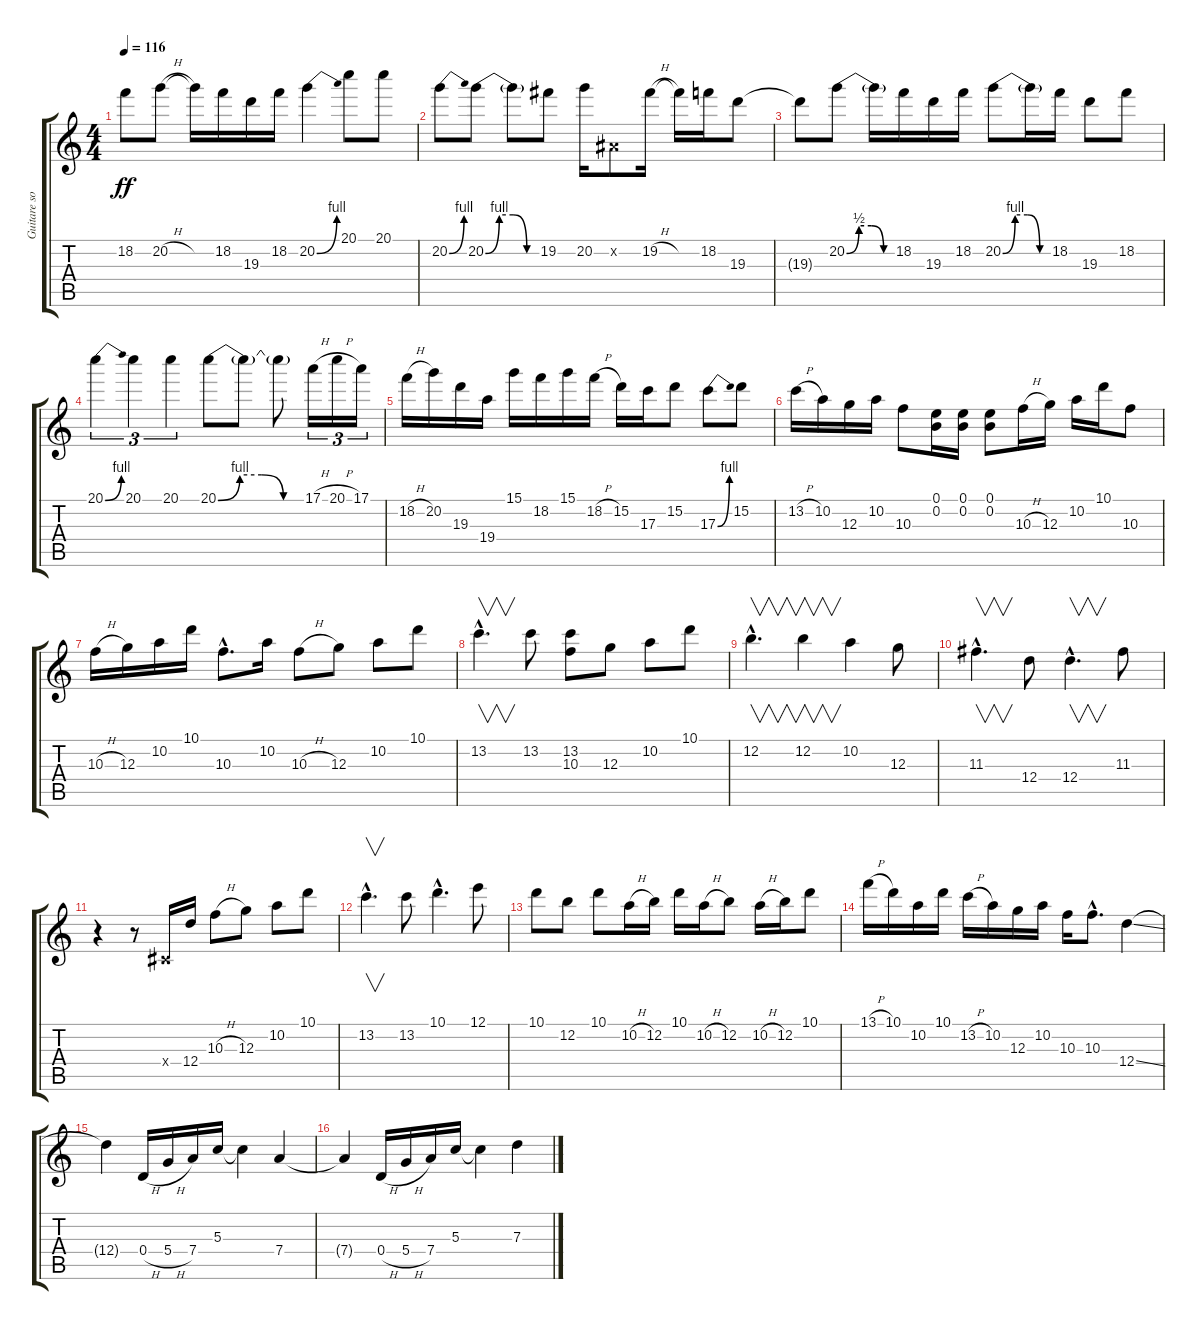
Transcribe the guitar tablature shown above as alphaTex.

\track ("Guitare solo" "Guitare so") {instrument distortionguitar}
\staff {score tabs}
\tuning (E4 B3 G3 D3 A2 E2) {hide}
\ts (4 4)
\tempo 116
\clef g2
\ks c
18.2.8{dy ff} 20.2{h}.8 20.2{t}.16 18.2.16 19.3.16 18.2.16 20.2{be (bend 0 0 60 4)}.4 20.1.8 20.1.8 |
20.2{be (bend 0 0 60 4)}.8 20.2{be (custom 0 0 15 4 30 4 45 0 60 0)}.8 20.2{t}.8 19.2.8 20.2.16 -1.2{x}.8 19.2{h}.16 19.2{t}.16 18.2.16 19.3.8 |
19.3{t}.8 20.2{be (custom 0 0 15 2 30 2 45 0 60 0)}.8 20.2{t}.16 18.2.16 19.3.16 18.2.16 20.2{be (custom 0 0 15 4 30 4 45 0 60 0)}.8 20.2{t}.16 18.2.16 19.3.8 18.2.8 |
20.1{be (bend 0 0 60 4)}.4{tu (3 2)} 20.1.4{tu (3 2)} 20.1.4{tu (3 2)} 20.1{be (custom 0 0 15 4 30 4 45 0 60 0)}.8 20.1{t}.8 20.1{t}.8 17.1{h}.16{tu (3 2)} 20.1{h}.16{tu (3 2)} 17.1.16{tu (3 2)} |
18.2{h}.16 20.2.16 19.3.16 19.4.16 15.1.16 18.2.16 15.1.16 18.2{h}.16 15.2.16 17.3.16 15.2.8 17.3{be (bend 0 0 60 4)}.8 15.2.8 |
13.2{h}.16 10.2.16 12.3.16 10.2.16 10.3.8 (0.1 0.2).16 (0.1 0.2).16 (0.1 0.2).8 10.3{h}.16 12.3.16 10.2.16 10.1.16 10.3.8 |
10.3{h}.16 12.3.16 10.2.16 10.1.16 10.3{hac}.8{d} 10.2.16 10.3{h}.8 12.3.8 10.2.8 10.1.8 |
13.2{hac}.4{v d} 13.2.8 (13.2 10.3).8 12.3.8 10.2.8 10.1.8 |
12.2{hac}.4{v d} 12.2.4{v} 10.2.4 12.3.8 |
11.3{hac}.4{v d} 12.4.8 12.4{hac}.4{v d} 11.3.8 |
r.4 r.8 -1.4{x}.16 12.4.16 10.3{h}.8 12.3.8 10.2.8 10.1.8 |
13.2{hac}.4{v d} 13.2.8 10.1{hac}.4{d} 12.1.8 |
10.1.8 12.2.8 10.1.8 10.2{h}.16 12.2.16 10.1.16 10.2{h}.16 12.2.8 10.2{h}.16 12.2.16 10.1.8 |
13.1{h}.16 10.1.16 10.2.16 10.1.16 13.2{h}.16 10.2.16 12.3.16 10.2.16 10.3.16 10.3{hac}.8{d} 12.4{ss}.4 |
12.4{t}.4 0.4{h}.16 5.4{h}.16 7.4.16 5.3.16 5.3{t}.4 7.4.4 |
7.4{t}.4 0.4{h}.16 5.4{h}.16 7.4.16 5.3.16 5.3{t}.4 7.3.4
